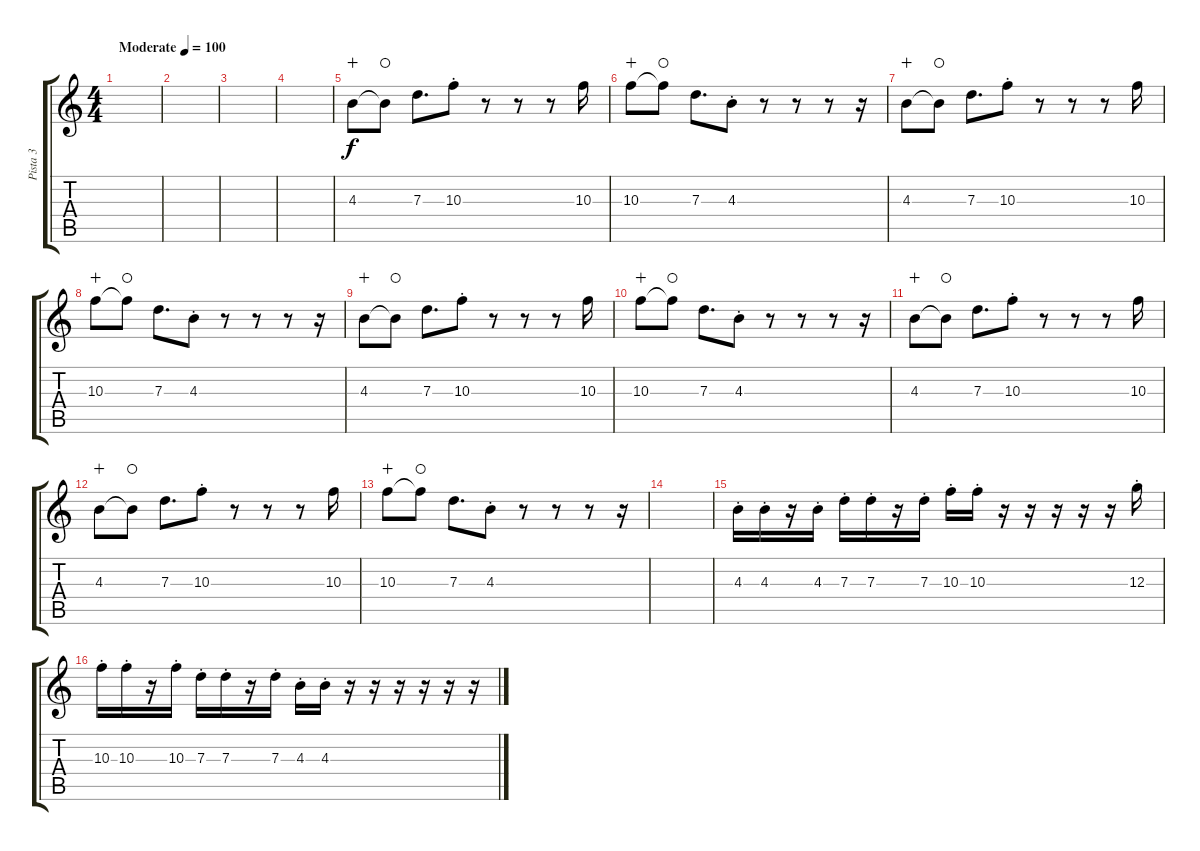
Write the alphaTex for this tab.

\track ("Pista 3" "Pista 3") {instrument overdrivenguitar}
\staff {score tabs}
\tuning (E4 B3 G3 D3 A2 E2) {hide}
\ts (4 4)
\tempo (100 "Moderate")
\clef g2
\ks c
|
|
|
|
4.3.8{wahc} 4.3{t}.8{waho} 7.3.8{d} 10.3{st}.8 r.8 r.8 r.8 10.3.16 |
10.3.8{wahc} 10.3{t}.8{waho} 7.3.8{d} 4.3{st}.8 r.8 r.8 r.8 r.16 |
4.3.8{wahc} 4.3{t}.8{waho} 7.3.8{d} 10.3{st}.8 r.8 r.8 r.8 10.3.16 |
10.3.8{wahc} 10.3{t}.8{waho} 7.3.8{d} 4.3{st}.8 r.8 r.8 r.8 r.16 |
4.3.8{wahc} 4.3{t}.8{waho} 7.3.8{d} 10.3{st}.8 r.8 r.8 r.8 10.3.16 |
10.3.8{wahc} 10.3{t}.8{waho} 7.3.8{d} 4.3{st}.8 r.8 r.8 r.8 r.16 |
4.3.8{wahc} 4.3{t}.8{waho} 7.3.8{d} 10.3{st}.8 r.8 r.8 r.8 10.3.16 |
4.3.8{wahc} 4.3{t}.8{waho} 7.3.8{d} 10.3{st}.8 r.8 r.8 r.8 10.3.16 |
10.3.8{wahc} 10.3{t}.8{waho} 7.3.8{d} 4.3{st}.8 r.8 r.8 r.8 r.16 |
|
4.3{st}.16 4.3{st}.16 r.16 4.3{st}.16 7.3{st}.16 7.3{st}.16 r.16 7.3{st}.16 10.3{st}.16 10.3{st}.16 r.16 r.16 r.16 r.16 r.16 12.3{st}.16 |
10.3{st}.16 10.3{st}.16 r.16 10.3{st}.16 7.3{st}.16 7.3{st}.16 r.16 7.3{st}.16 4.3{st}.16 4.3{st}.16 r.16 r.16 r.16 r.16 r.16 r.16
